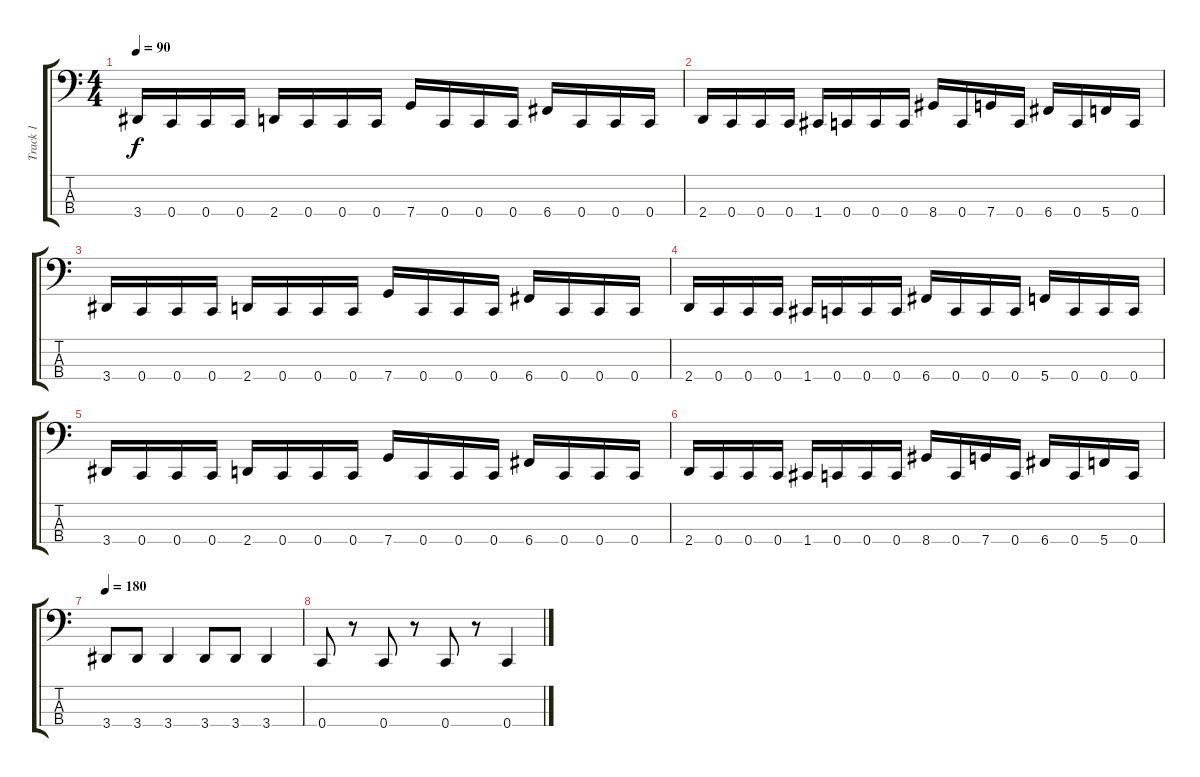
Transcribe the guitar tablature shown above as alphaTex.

\track ("Track 1" "Track 1") {instrument electricbassfinger}
\staff {score tabs}
\tuning (Eb2 Bb1 F1 C1) {hide}
\ts (4 4)
\tempo 90
\clef f4
\ks c
3.4.16{dy f} 0.4.16 0.4.16 0.4.16 2.4.16 0.4.16 0.4.16 0.4.16 7.4.16 0.4.16 0.4.16 0.4.16 6.4.16 0.4.16 0.4.16 0.4.16 |
2.4.16 0.4.16 0.4.16 0.4.16 1.4.16 0.4.16 0.4.16 0.4.16 8.4.16 0.4.16 7.4.16 0.4.16 6.4.16 0.4.16 5.4.16 0.4.16 |
3.4.16 0.4.16 0.4.16 0.4.16 2.4.16 0.4.16 0.4.16 0.4.16 7.4.16 0.4.16 0.4.16 0.4.16 6.4.16 0.4.16 0.4.16 0.4.16 |
2.4.16 0.4.16 0.4.16 0.4.16 1.4.16 0.4.16 0.4.16 0.4.16 6.4.16 0.4.16 0.4.16 0.4.16 5.4.16 0.4.16 0.4.16 0.4.16 |
3.4.16 0.4.16 0.4.16 0.4.16 2.4.16 0.4.16 0.4.16 0.4.16 7.4.16 0.4.16 0.4.16 0.4.16 6.4.16 0.4.16 0.4.16 0.4.16 |
2.4.16 0.4.16 0.4.16 0.4.16 1.4.16 0.4.16 0.4.16 0.4.16 8.4.16 0.4.16 7.4.16 0.4.16 6.4.16 0.4.16 5.4.16 0.4.16 |
\tempo 180
3.4.8 3.4.8 3.4.4 3.4.8 3.4.8 3.4.4 |
0.4.8 r.8 0.4.8 r.8 0.4.8 r.8 0.4.4
